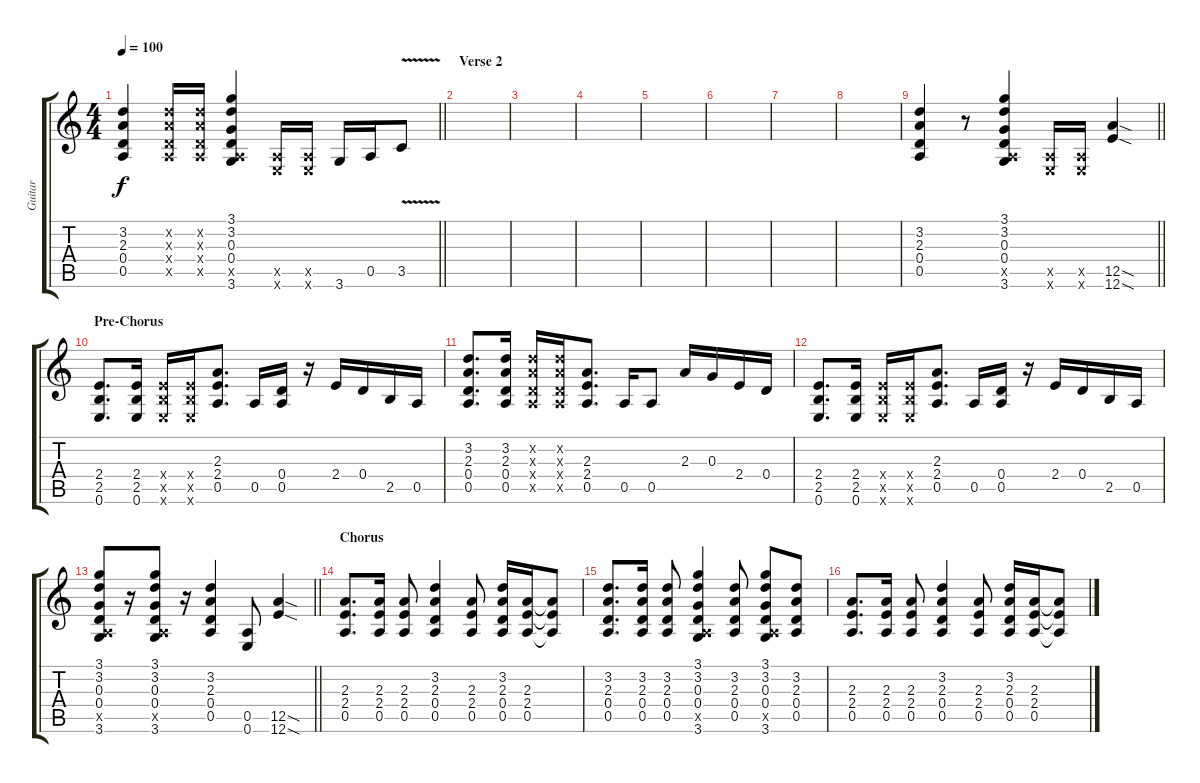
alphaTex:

\track ("Guitar" "Guitar") {instrument distortionguitar}
\staff {score tabs}
\tuning (E4 B3 G3 D3 A2 E2) {hide}
\ts (4 4)
\tempo 100
\clef g2
\barLineRight lightlight
\ks c
(3.2 2.3 0.4 0.5).4{dy f} (3.2{x} 2.3{x} 0.4{x} 0.5{x}).16 (3.2{x} 2.3{x} 0.4{x} 0.5{x}).16 (3.1 3.2 0.3 0.4 0.5{x} 3.6).4 (0.5{x} 0.6{x}).16 (0.5{x} 0.6{x}).16 3.6.16 0.5.16 3.5{v}.8 |
\section ("" "Verse 2")
|
|
|
|
|
|
|
\barLineRight lightlight
(3.2 2.3 0.4 0.5).4 r.8 (3.1 3.2 0.3 0.4 0.5{x} 3.6).4 (0.5{x} 0.6{x}).16 (0.5{x} 0.6{x}).16 (12.5{sod} 12.6{sod}).4 |
\section ("" "Pre-Chorus")
(2.4 2.5 0.6).8{d} (2.4 2.5 0.6).16 (2.4{x} 2.5{x} 0.6{x}).16 (2.4{x} 2.5{x} 0.6{x}).16 (2.3 2.4 0.5).8{d} 0.5.16 (0.4 0.5).16 r.16 2.4.16 0.4.16 2.5.16 0.5.16 |
(3.2 2.3 0.4 0.5).8{d} (3.2 2.3 0.4 0.5).16 (3.2{x} 2.3{x} 0.4{x} 0.5{x}).16 (3.2{x} 2.3{x} 0.4{x} 0.5{x}).16 (2.3 2.4 0.5).8{d} 0.5.16 0.5.8 2.3.16 0.3.16 2.4.16 0.4.16 |
(2.4 2.5 0.6).8{d} (2.4 2.5 0.6).16 (2.4{x} 2.5{x} 0.6{x}).16 (2.4{x} 2.5{x} 0.6{x}).16 (2.3 2.4 0.5).8{d} 0.5.16 (0.4 0.5).16 r.16 2.4.16 0.4.16 2.5.16 0.5.16 |
\barLineRight lightlight
(3.1 3.2 0.3 0.4 0.5{x} 3.6).8 r.16 (3.1 3.2 0.3 0.4 0.5{x} 3.6).8 r.16 (3.2 2.3 0.4 0.5).4 (0.5 0.6).8 (12.5{sod} 12.6{sod}).4 |
\section ("" "Chorus")
(2.3 2.4 0.5).8{d} (2.3 2.4 0.5).16 (2.3 2.4 0.5).8 (3.2 2.3 0.4 0.5).4 (2.3 2.4 0.5).8 (3.2 2.3 0.4 0.5).16 (2.3 2.4 0.5).16 (2.3{t} 2.4{t} 0.5{t}).8 |
(3.2 2.3 0.4 0.5).8{d} (3.2 2.3 0.4 0.5).16 (3.2 2.3 0.4 0.5).8 (3.1 3.2 0.3 0.4 0.5{x} 3.6).4 (3.2 2.3 0.4 0.5).8 (3.1 3.2 0.3 0.4 0.5{x} 3.6).8 (3.2 2.3 0.4 0.5).8 |
(2.3 2.4 0.5).8{d} (2.3 2.4 0.5).16 (2.3 2.4 0.5).8 (3.2 2.3 0.4 0.5).4 (2.3 2.4 0.5).8 (3.2 2.3 0.4 0.5).16 (2.3 2.4 0.5).16 (2.3{t} 2.4{t} 0.5{t}).8
